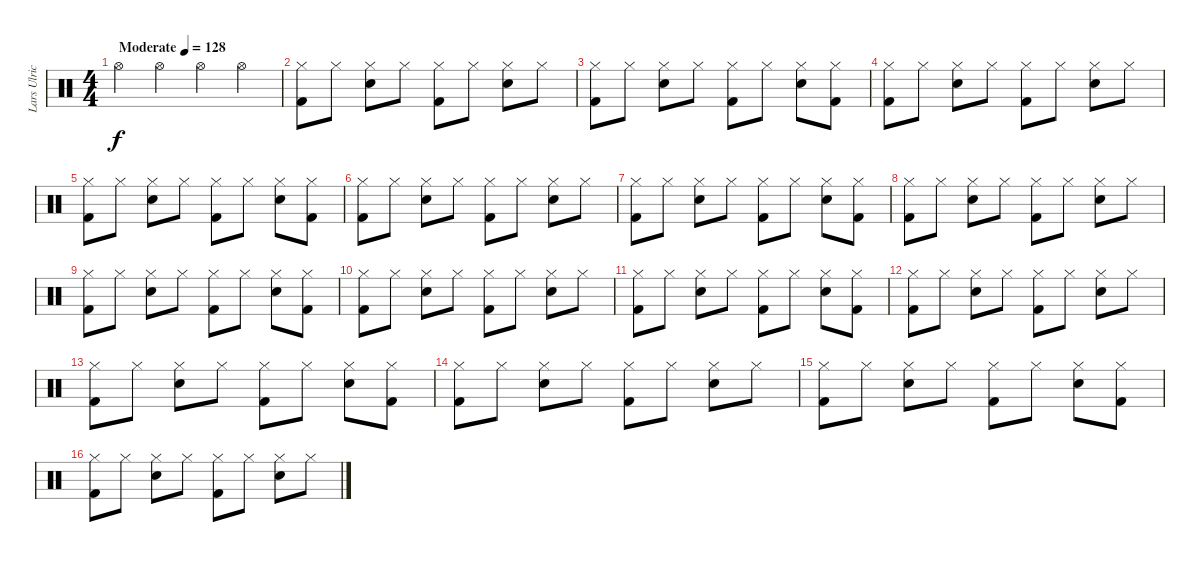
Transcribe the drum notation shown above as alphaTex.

\track ("Lars Ulrich" "Lars Ulric") {instrument percussion}
\staff {score}
\articulation defaults
\ts (4 4)
\tempo (128 "Moderate")
\clef neutral
\ks c "Hi-Hat (open)".4{dy f} "Hi-Hat (open)".4 "Hi-Hat (open)".4 "Hi-Hat (open)".4
|
("Kick (hit) 2" "Hi-Hat (closed)").8 "Hi-Hat (closed)".8 ("Snare (hit) 2" "Hi-Hat (closed)").8 "Hi-Hat (closed)".8 ("Kick (hit) 2" "Hi-Hat (closed)").8 "Hi-Hat (closed)".8 ("Snare (hit) 2" "Hi-Hat (closed)").8 "Hi-Hat (closed)".8 |
("Kick (hit) 2" "Hi-Hat (closed)").8 "Hi-Hat (closed)".8 ("Snare (hit) 2" "Hi-Hat (closed)").8 "Hi-Hat (closed)".8 ("Kick (hit) 2" "Hi-Hat (closed)").8 "Hi-Hat (closed)".8 ("Snare (hit) 2" "Hi-Hat (closed)").8 ("Kick (hit) 2" "Hi-Hat (closed)").8 |
("Kick (hit) 2" "Hi-Hat (closed)").8 "Hi-Hat (closed)".8 ("Snare (hit) 2" "Hi-Hat (closed)").8 "Hi-Hat (closed)".8 ("Kick (hit) 2" "Hi-Hat (closed)").8 "Hi-Hat (closed)".8 ("Snare (hit) 2" "Hi-Hat (closed)").8 "Hi-Hat (closed)".8 |
("Kick (hit) 2" "Hi-Hat (closed)").8 "Hi-Hat (closed)".8 ("Snare (hit) 2" "Hi-Hat (closed)").8 "Hi-Hat (closed)".8 ("Kick (hit) 2" "Hi-Hat (closed)").8 "Hi-Hat (closed)".8 ("Snare (hit) 2" "Hi-Hat (closed)").8 ("Kick (hit) 2" "Hi-Hat (closed)").8 |
("Kick (hit) 2" "Hi-Hat (closed)").8 "Hi-Hat (closed)".8 ("Snare (hit) 2" "Hi-Hat (closed)").8 "Hi-Hat (closed)".8 ("Kick (hit) 2" "Hi-Hat (closed)").8 "Hi-Hat (closed)".8 ("Snare (hit) 2" "Hi-Hat (closed)").8 "Hi-Hat (closed)".8 |
("Kick (hit) 2" "Hi-Hat (closed)").8 "Hi-Hat (closed)".8 ("Snare (hit) 2" "Hi-Hat (closed)").8 "Hi-Hat (closed)".8 ("Kick (hit) 2" "Hi-Hat (closed)").8 "Hi-Hat (closed)".8 ("Snare (hit) 2" "Hi-Hat (closed)").8 ("Kick (hit) 2" "Hi-Hat (closed)").8 |
("Kick (hit) 2" "Hi-Hat (closed)").8 "Hi-Hat (closed)".8 ("Snare (hit) 2" "Hi-Hat (closed)").8 "Hi-Hat (closed)".8 ("Kick (hit) 2" "Hi-Hat (closed)").8 "Hi-Hat (closed)".8 ("Snare (hit) 2" "Hi-Hat (closed)").8 "Hi-Hat (closed)".8 |
("Kick (hit) 2" "Hi-Hat (closed)").8 "Hi-Hat (closed)".8 ("Snare (hit) 2" "Hi-Hat (closed)").8 "Hi-Hat (closed)".8 ("Kick (hit) 2" "Hi-Hat (closed)").8 "Hi-Hat (closed)".8 ("Snare (hit) 2" "Hi-Hat (closed)").8 ("Kick (hit) 2" "Hi-Hat (closed)").8 |
("Kick (hit) 2" "Hi-Hat (closed)").8 "Hi-Hat (closed)".8 ("Snare (hit) 2" "Hi-Hat (closed)").8 "Hi-Hat (closed)".8 ("Kick (hit) 2" "Hi-Hat (closed)").8 "Hi-Hat (closed)".8 ("Snare (hit) 2" "Hi-Hat (closed)").8 "Hi-Hat (closed)".8 |
("Kick (hit) 2" "Hi-Hat (closed)").8 "Hi-Hat (closed)".8 ("Snare (hit) 2" "Hi-Hat (closed)").8 "Hi-Hat (closed)".8 ("Kick (hit) 2" "Hi-Hat (closed)").8 "Hi-Hat (closed)".8 ("Snare (hit) 2" "Hi-Hat (closed)").8 ("Kick (hit) 2" "Hi-Hat (closed)").8 |
("Kick (hit) 2" "Hi-Hat (closed)").8 "Hi-Hat (closed)".8 ("Snare (hit) 2" "Hi-Hat (closed)").8 "Hi-Hat (closed)".8 ("Kick (hit) 2" "Hi-Hat (closed)").8 "Hi-Hat (closed)".8 ("Snare (hit) 2" "Hi-Hat (closed)").8 "Hi-Hat (closed)".8 |
("Kick (hit) 2" "Hi-Hat (closed)").8 "Hi-Hat (closed)".8 ("Snare (hit) 2" "Hi-Hat (closed)").8 "Hi-Hat (closed)".8 ("Kick (hit) 2" "Hi-Hat (closed)").8 "Hi-Hat (closed)".8 ("Snare (hit) 2" "Hi-Hat (closed)").8 ("Kick (hit) 2" "Hi-Hat (closed)").8 |
("Kick (hit) 2" "Hi-Hat (closed)").8 "Hi-Hat (closed)".8 ("Snare (hit) 2" "Hi-Hat (closed)").8 "Hi-Hat (closed)".8 ("Kick (hit) 2" "Hi-Hat (closed)").8 "Hi-Hat (closed)".8 ("Snare (hit) 2" "Hi-Hat (closed)").8 "Hi-Hat (closed)".8 |
("Kick (hit) 2" "Hi-Hat (closed)").8 "Hi-Hat (closed)".8 ("Snare (hit) 2" "Hi-Hat (closed)").8 "Hi-Hat (closed)".8 ("Kick (hit) 2" "Hi-Hat (closed)").8 "Hi-Hat (closed)".8 ("Snare (hit) 2" "Hi-Hat (closed)").8 ("Kick (hit) 2" "Hi-Hat (closed)").8 |
("Kick (hit) 2" "Hi-Hat (closed)").8 "Hi-Hat (closed)".8 ("Snare (hit) 2" "Hi-Hat (closed)").8 "Hi-Hat (closed)".8 ("Kick (hit) 2" "Hi-Hat (closed)").8 "Hi-Hat (closed)".8 ("Snare (hit) 2" "Hi-Hat (closed)").8 "Hi-Hat (closed)".8
